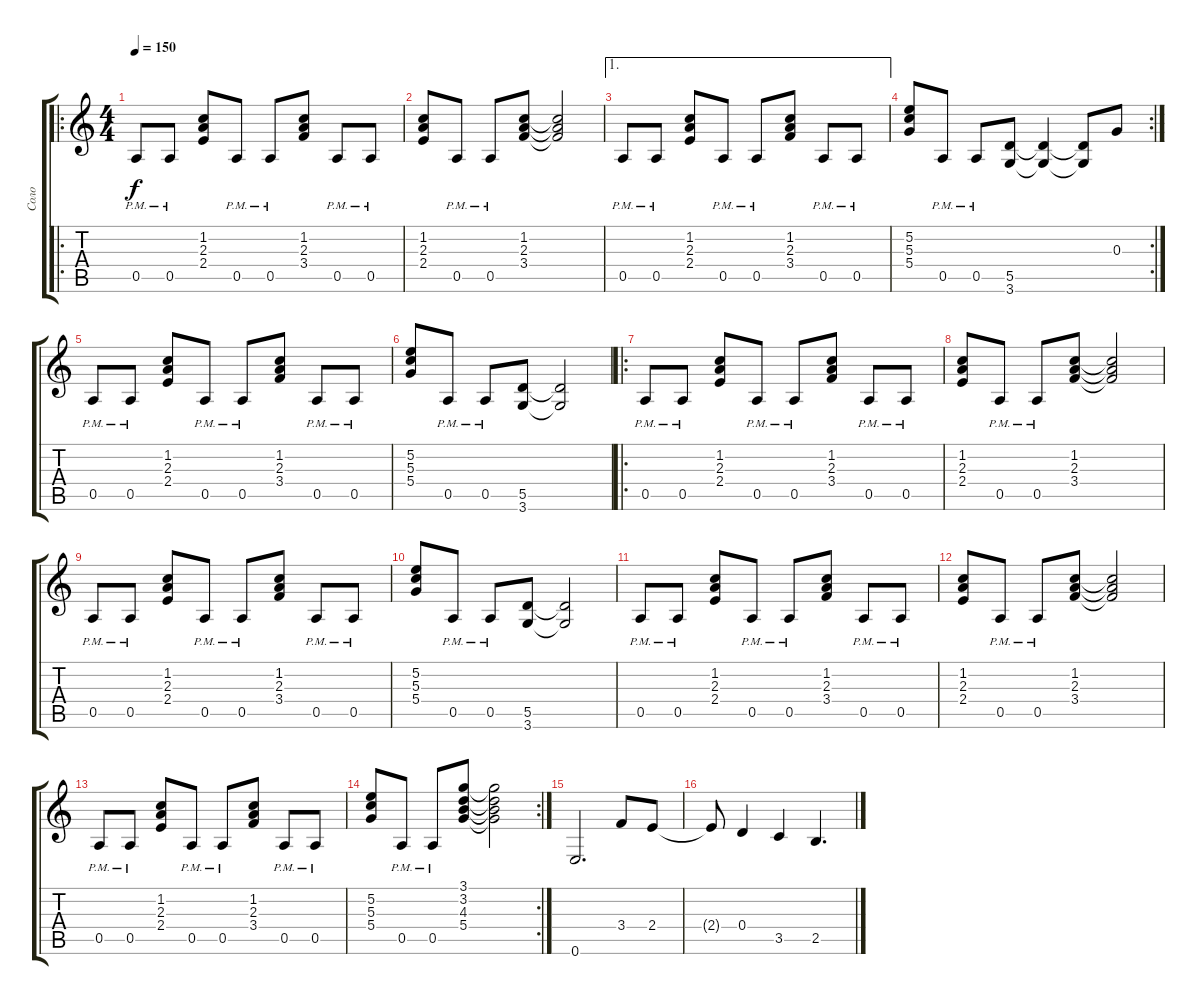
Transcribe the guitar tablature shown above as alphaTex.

\track ("Соло" "Соло") {instrument distortionguitar}
\staff {score tabs}
\tuning (E4 B3 G3 D3 A2 E2) {hide}
\ro
\ts (4 4)
\tempo 150
\clef g2
\ks c
0.5{pm}.8{dy f} 0.5{pm}.8 (1.2 2.3 2.4).8 0.5{pm}.8 0.5{pm}.8 (1.2 2.3 3.4).8 0.5{pm}.8 0.5{pm}.8 |
(1.2 2.3 2.4).8 0.5{pm}.8 0.5{pm}.8 (1.2 2.3 3.4).8 (1.2{t} 2.3{t} 3.4{t}).2 |
\ae 1
0.5{pm}.8 0.5{pm}.8 (1.2 2.3 2.4).8 0.5{pm}.8 0.5{pm}.8 (1.2 2.3 3.4).8 0.5{pm}.8 0.5{pm}.8 |
\rc 2
(5.2 5.3 5.4).8 0.5{pm}.8 0.5{pm}.8 (5.5 3.6).8 (5.5{t} 3.6{t}).4 (5.5{t} 3.6{t}).8 0.3.8 |
0.5{pm}.8 0.5{pm}.8 (1.2 2.3 2.4).8 0.5{pm}.8 0.5{pm}.8 (1.2 2.3 3.4).8 0.5{pm}.8 0.5{pm}.8 |
(5.2 5.3 5.4).8 0.5{pm}.8 0.5{pm}.8 (5.5 3.6).8 (5.5{t} 3.6{t}).2 |
\ro
0.5{pm}.8 0.5{pm}.8 (1.2 2.3 2.4).8 0.5{pm}.8 0.5{pm}.8 (1.2 2.3 3.4).8 0.5{pm}.8 0.5{pm}.8 |
(1.2 2.3 2.4).8 0.5{pm}.8 0.5{pm}.8 (1.2 2.3 3.4).8 (1.2{t} 2.3{t} 3.4{t}).2 |
0.5{pm}.8 0.5{pm}.8 (1.2 2.3 2.4).8 0.5{pm}.8 0.5{pm}.8 (1.2 2.3 3.4).8 0.5{pm}.8 0.5{pm}.8 |
(5.2 5.3 5.4).8 0.5{pm}.8 0.5{pm}.8 (5.5 3.6).8 (5.5{t} 3.6{t}).2 |
0.5{pm}.8 0.5{pm}.8 (1.2 2.3 2.4).8 0.5{pm}.8 0.5{pm}.8 (1.2 2.3 3.4).8 0.5{pm}.8 0.5{pm}.8 |
(1.2 2.3 2.4).8 0.5{pm}.8 0.5{pm}.8 (1.2 2.3 3.4).8 (1.2{t} 2.3{t} 3.4{t}).2 |
0.5{pm}.8 0.5{pm}.8 (1.2 2.3 2.4).8 0.5{pm}.8 0.5{pm}.8 (1.2 2.3 3.4).8 0.5{pm}.8 0.5{pm}.8 |
\rc 2
(5.2 5.3 5.4).8 0.5{pm}.8 0.5{pm}.8 (3.1 3.2 4.3 5.4).8 (3.1{t} 3.2{t} 4.3{t} 5.4{t}).2 |
0.6.2{d} 3.4.8 2.4.8 |
2.4{t}.8 0.4.4 3.5.4 2.5.4{d}
